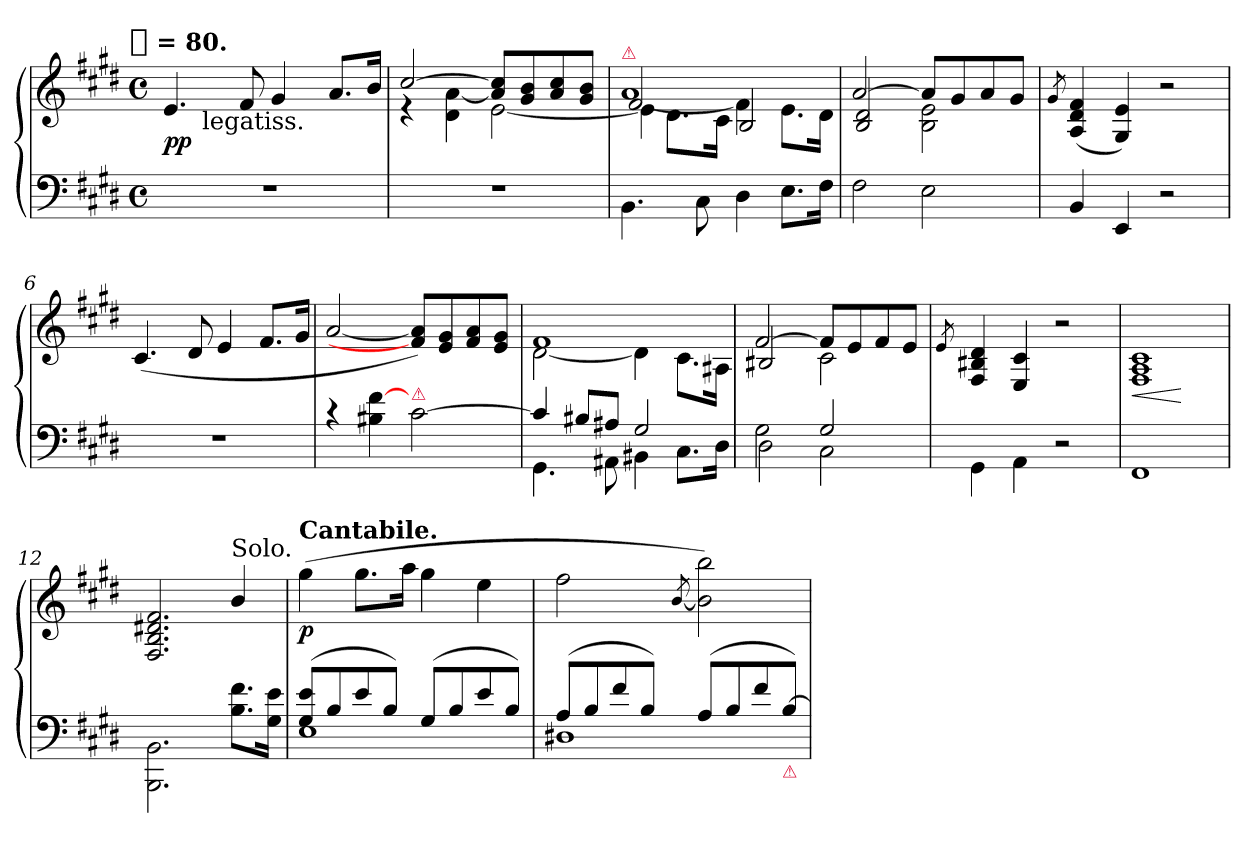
**kern	**kern	**dynam
*part1	*part1	*part1
*staff2	*staff1	*staff1/2
*clefF4	*clefG2	*
*k[f#c#g#d#]	*k[f#c#g#d#]	*
*E:	*E:	*
!!LO:TX:omd:t=[quarter] = 80.
*M4/4	*M4/4	*
*met(c)	*met(c)	*
*MM80	*MM80	*
=1	=1	=1
!	!LO:TX:a:t=Violini. con sordini.	!
*	*^	*
1rF	4.e!	8.ryy	pp
!	!	!LO:TX:b:t=legatiss.	!
.	.	2ryy	.
.	8f#!	.	.
.	4g#!	.	.
.	.	4ryy	.
.	8.a!L	.	.
.	16b!Jk	16ryy	.
=2	=2	=2	=2
1rF	[2cc#!	4re	.
.	.	4d#! [>4a!	.
.	8a!] 8cc#!]L	[2e!	.
.	8g#! 8b!	.	.
.	8a! 8cc#!	.	.
.	8g#! 8b!J	.	.
=3	=3	=3	=3
*	*	*^	*
!	!LO:TX:a:color=crimson:t=⚠	!	!	!
4.BB!\	1a!	[2f#!/	4e!\]	.
.	.	.	8.d#!\L	.
8C#!\	.	.	.	.
.	.	.	16c#!\Jk	.
4D#!\	.	4f#!]	2B!/	.
8.E!\L	.	8.e!L	.	.
16F#!\Jk	.	16d#!Jk	.	.
*	*	*v	*v	*
=4	=4	=4	=4
2F#!	[2a!	2B!/ 2d#!/	.
2E!	8a!L]	2B! 2e!	.
.	8g#!	.	.
.	8a!	.	.
.	8g#!J	.	.
*	*v	*v	*
=5	=5	=5
.	8qg#!/	.
4BB!	(4A! 4d#! 4f#!	.
4EE!	4G#! 4e!)	.
2r	2r	.
=6	=6	=6
1rF	(>4.c#!	.
.	8d#!	.
.	4e!	.
.	8.f#!L	.
.	16g#!Jk	.
=7	=7	=7
4rc	[2a!	.
4B#X!\ [>4f#!\	.	.
!LO:TX:a:color=crimson:t=⚠	!	!
[2c#!\	8f#!]/ 8a!]/L)	.
.	8e!/ 8g#!/	.
.	8f#!/ 8a!/	.
.	8e!/ 8g#!/J	.
=8	=8	=8
*^	*^	*
4c#!]	4.GG#!	1f#!	[2d#!	.
8B#X!L	.	.	.	.
8A#X!J	8AA#X!	.	.	.
2G#!	4BB#X!	.	4d#!]	.
.	8.C#!\L	.	8.c#!\L	.
.	16D#!Jk	.	16A#X!Jk	.
=9	=9	=9	=9	=9
2G#!\	2D#!	[2f#!	2B#X!/	.
2G#!	2C#!	8f#!L]	2c#!	.
.	.	8e!	.	.
.	.	8f#!	.	.
.	.	8e!J	.	.
*v	*v	*	*	*
*	*v	*v	*
=10	=10	=10
.	8qe!/	.
4GG#!\	4F#!/ 4B#X!/ 4d#!/	.
4AA!\	4E!/ 4c#!/	.
2r	2r	.
=11	=11	=11
1FF#!\	1F#!/ 1A!/ 1c#!/	<
.	.	[ ]
=12	=12	=12
2.BBB!\ 2.BB!\	2.F#!/ 2.B!/ 2.d#X!/ 2.f#!/	]
!	!LO:TX:a:t=Solo.	!
8.B!\ 8.f#!\L	4b/	.
16G#!\ 16e!\Jk	.	.
=13	=13	=13
*^	*	*
!	!	!LO:TX:a:B:t=Cantabile.	!
(<8G# 8eL	1E	(4gg#	p
8B	.	.	.
8e	.	8.gg#L	.
8BJ)	.	.	.
.	.	16aaJk	.
(<8G#L	.	4gg#	.
8B	.	.	.
8e	.	4ee	.
8BJ)	.	.	.
=14	=14	=14	=14
(<8AL	1D#X	2ff#	.
8B	.	.	.
8f#	.	.	.
8BJ)	.	.	.
.	.	[8qb/	.
(<8AL	.	2b] 2bb)	.
8B	.	.	.
8f#	.	.	.
!LO:TX:b:color=crimson:t=⚠	!	!	!
[8BJ)	.	.	.
*v	*v	*	*
=	=	=
*-	*-	*-
